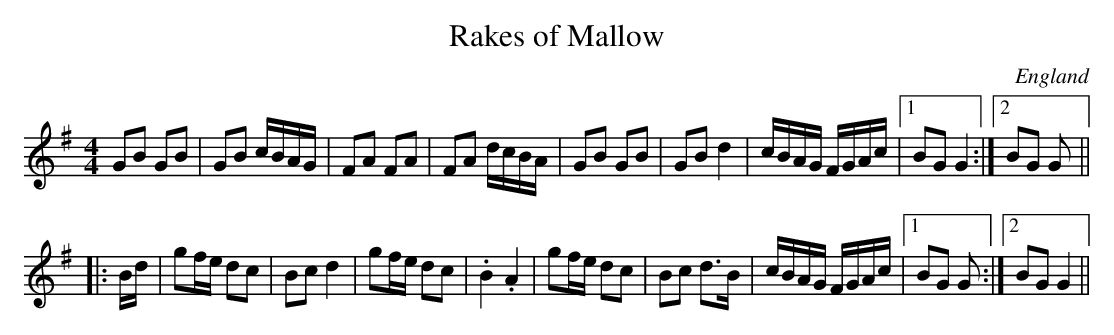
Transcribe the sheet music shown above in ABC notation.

X:1
T:Rakes of Mallow
L:1/8
M:4/4
O:England
K:G major
GB GB|GB c/B/A/G/|FA FA|FA d/c/B/A/|\
GB GB|GB d2|c/B/A/G/ F/G/A/c/|1 BG G2 :|2 BG G||
|:B/d/|\
gf/e/ dc|Bc d2|gf/e/ dc|.B2 .A2|\
gf/e/ dc|Bc d>B|c/B/A/G/ F/G/A/c/\
|1BG G :|2 BG G2||
